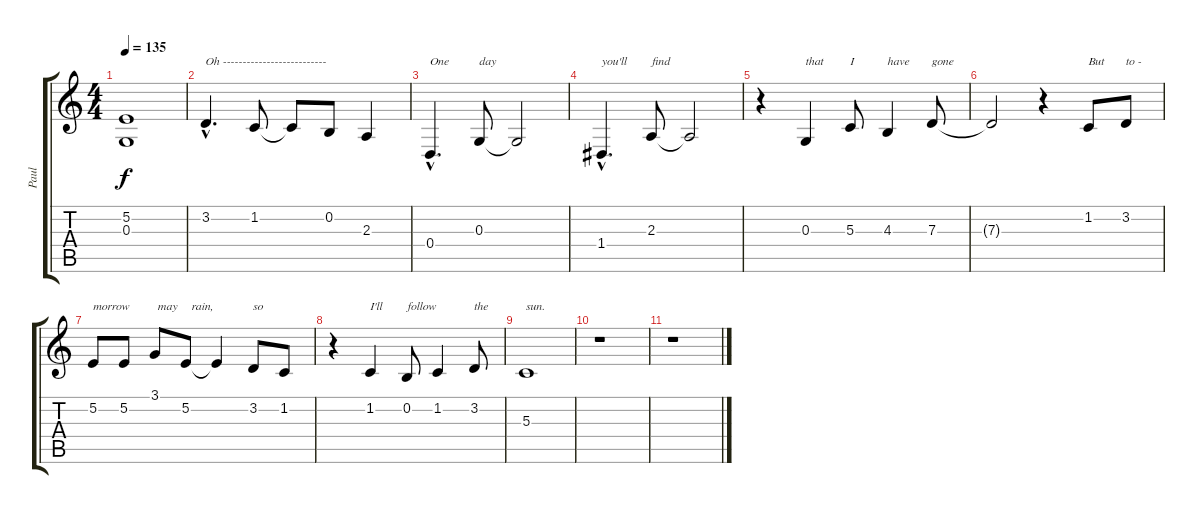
\track ("Paul" "Paul") {instrument clarinet}
\staff {score tabs}
\tuning (E4 B3 G3 D3 A2 E2) {hide}
\ts (4 4)
\tempo 135
\clef g2
\ks c
(5.2{t} 0.3{t}).1{dy f} |
3.2{hac}.4{d txt "Oh --------------------------"} 1.2.8 1.2{t}.8 0.2.8 2.3.4 |
0.4{hac}.4{d txt "One"} 0.3.8{txt "day"} 0.3{t}.2 |
1.4{hac}.4{d txt "you'll"} 2.3.8{txt "find"} 2.3{t}.2 |
r.4 0.3.4{txt "that"} 5.3.8{txt "I"} 4.3.4{txt "have"} 7.3.8{txt "gone"} |
7.3{t}.2 r.4 1.2.8{txt "But"} 3.2.8{txt "to -"} |
5.2.8{txt "morrow"} 5.2.8 3.1.8{txt " may"} 5.2.8{txt "  rain,"} 5.2{t}.4 3.2.8{txt "so"} 1.2.8 |
r.4 1.2.4{txt "I'll"} 0.2.8{txt "follow"} 1.2.4 3.2.8{txt "the"} |
5.3.1{txt "sun."} |
r.1 |
r.1
